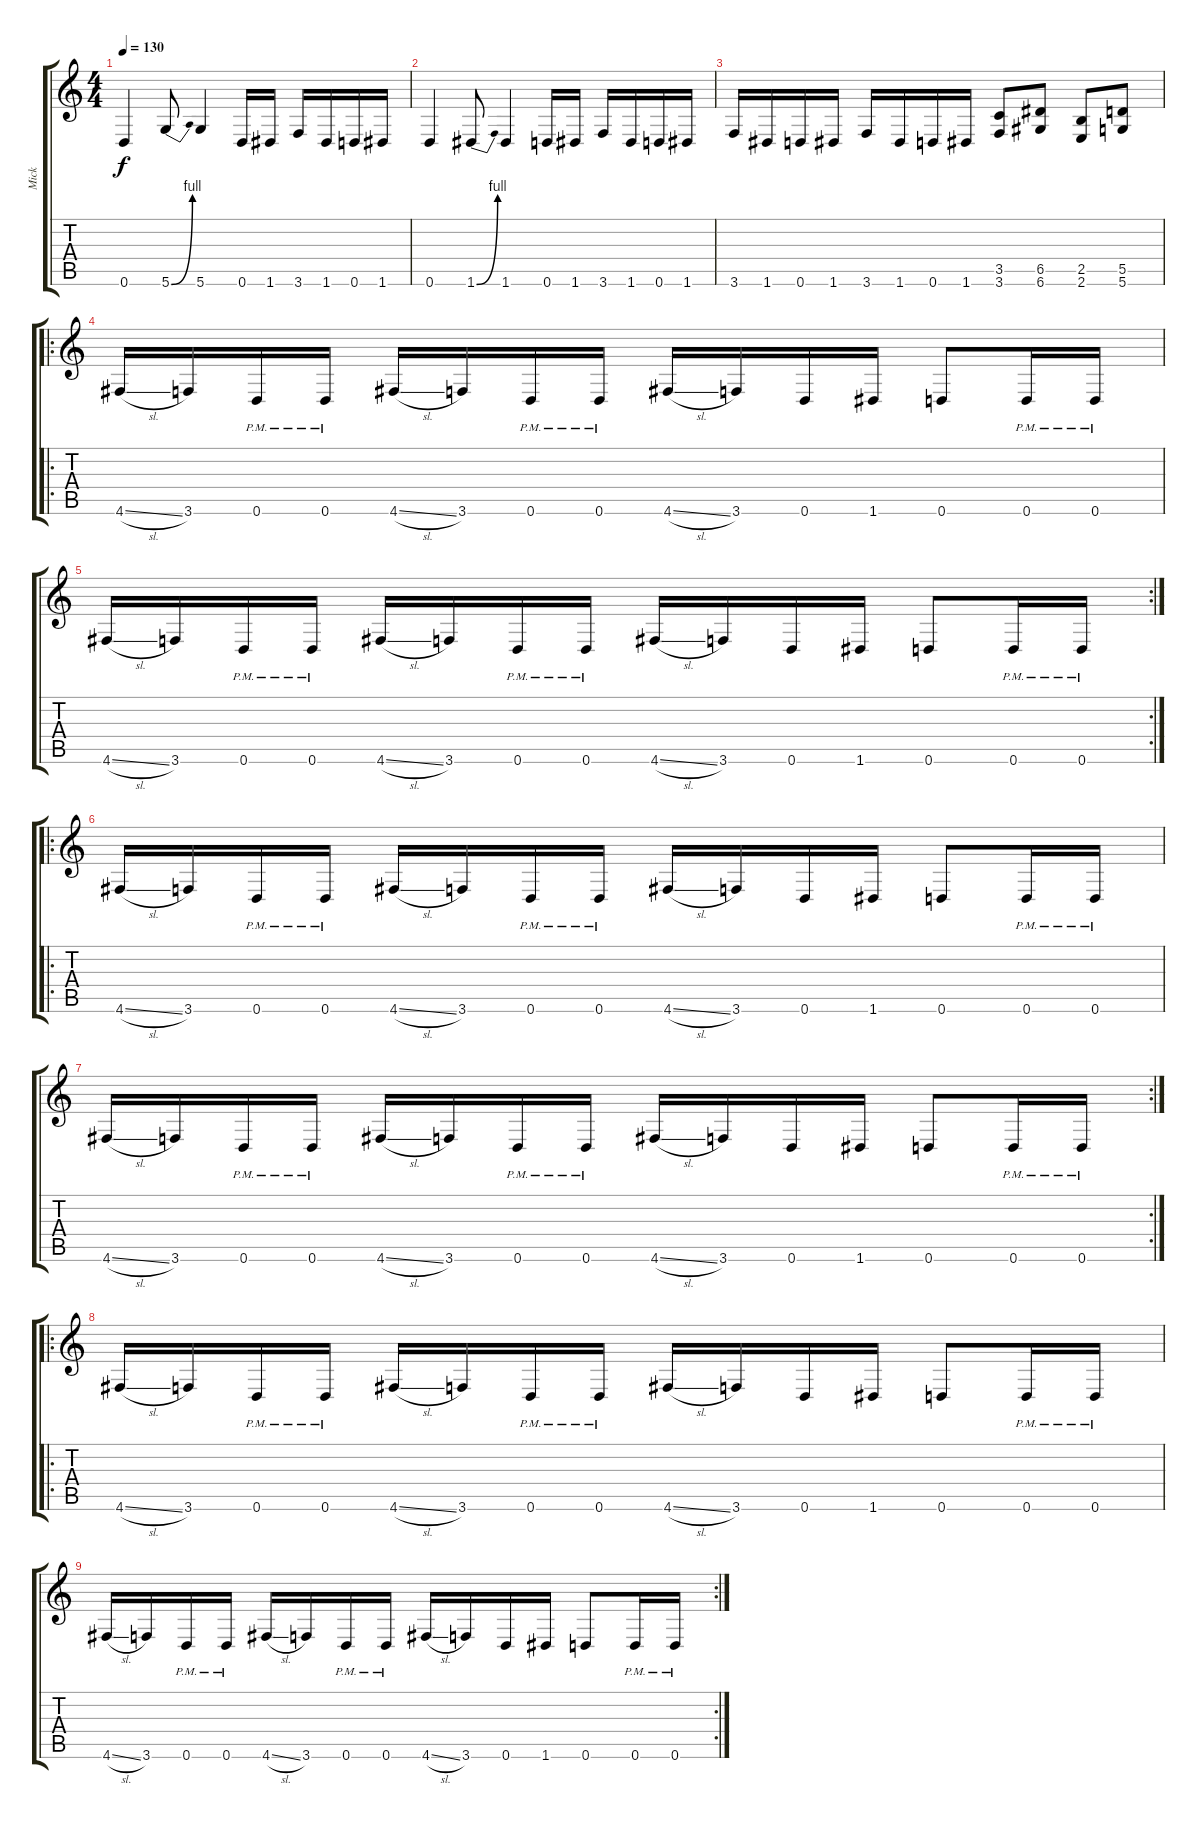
\track ("Mick" "Mick") {instrument distortionguitar}
\staff {score tabs}
\tuning (D4 A3 F3 D3 A2 D2) {hide}
\ts (4 4)
\tempo 130
\clef g2
\ks c
0.6.4{dy f} 5.6{be (bend 0 0 60 4)}.8 5.6.4 0.6.16 1.6.16 3.6.16 1.6.16 0.6.16 1.6.16 |
0.6.4 1.6{be (bend 0 0 60 4)}.8 1.6.4 0.6.16 1.6.16 3.6.16 1.6.16 0.6.16 1.6.16 |
3.6.16 1.6.16 0.6.16 1.6.16 3.6.16 1.6.16 0.6.16 1.6.16 (3.5 3.6).8 (6.5 6.6).8 (2.5 2.6).8 (5.5 5.6).8 |
\ro
4.6{sl}.16 3.6.16 0.6{pm}.16 0.6{pm}.16 4.6{sl}.16 3.6.16 0.6{pm}.16 0.6{pm}.16 4.6{sl}.16 3.6.16 0.6.16 1.6.16 0.6.8 0.6{pm}.16 0.6{pm}.16 |
\rc 2
4.6{sl}.16 3.6.16 0.6{pm}.16 0.6{pm}.16 4.6{sl}.16 3.6.16 0.6{pm}.16 0.6{pm}.16 4.6{sl}.16 3.6.16 0.6.16 1.6.16 0.6.8 0.6{pm}.16 0.6{pm}.16 |
\ro
4.6{sl}.16 3.6.16 0.6{pm}.16 0.6{pm}.16 4.6{sl}.16 3.6.16 0.6{pm}.16 0.6{pm}.16 4.6{sl}.16 3.6.16 0.6.16 1.6.16 0.6.8 0.6{pm}.16 0.6{pm}.16 |
\rc 2
4.6{sl}.16 3.6.16 0.6{pm}.16 0.6{pm}.16 4.6{sl}.16 3.6.16 0.6{pm}.16 0.6{pm}.16 4.6{sl}.16 3.6.16 0.6.16 1.6.16 0.6.8 0.6{pm}.16 0.6{pm}.16 |
\ro
4.6{sl}.16 3.6.16 0.6{pm}.16 0.6{pm}.16 4.6{sl}.16 3.6.16 0.6{pm}.16 0.6{pm}.16 4.6{sl}.16 3.6.16 0.6.16 1.6.16 0.6.8 0.6{pm}.16 0.6{pm}.16 |
\rc 2
4.6{sl}.16 3.6.16 0.6{pm}.16 0.6{pm}.16 4.6{sl}.16 3.6.16 0.6{pm}.16 0.6{pm}.16 4.6{sl}.16 3.6.16 0.6.16 1.6.16 0.6.8 0.6{pm}.16 0.6{pm}.16
